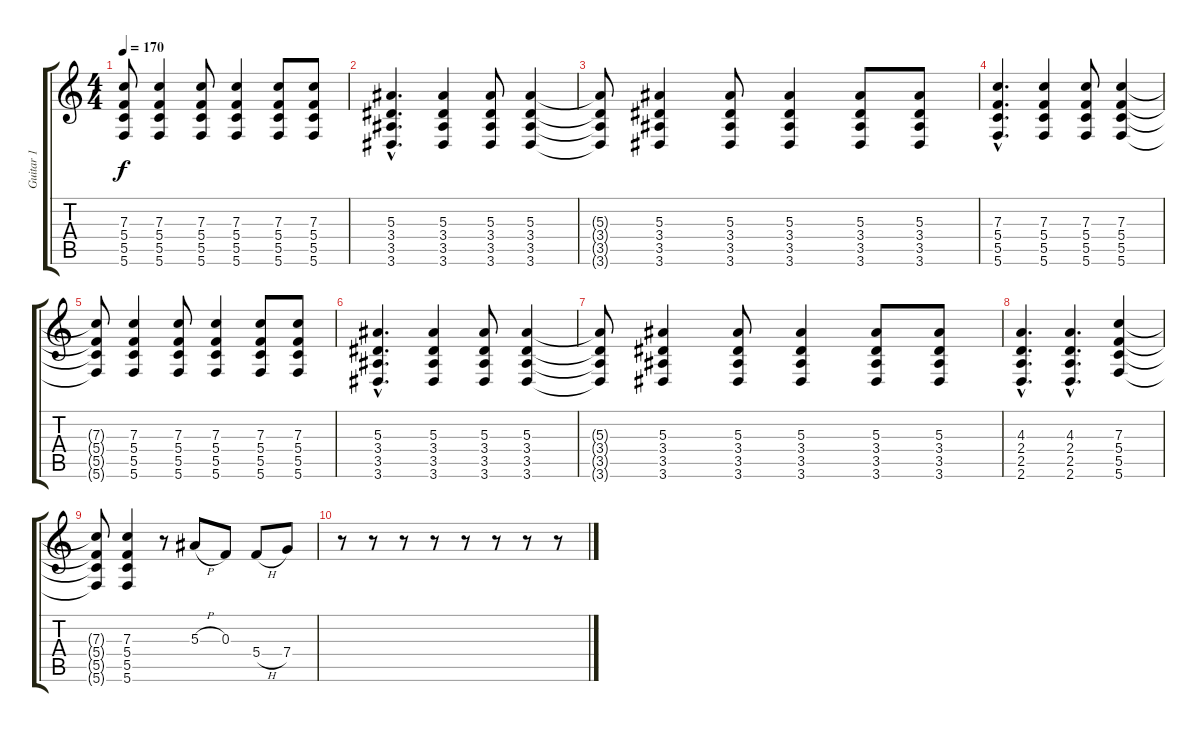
\track ("Guitar 1" "Guitar 1") {instrument distortionguitar}
\staff {score tabs}
\tuning (D4 A3 F3 C3 G2 C2) {hide}
\ts (4 4)
\tempo 170
\clef g2
\ks c
(7.3{t} 5.4{t} 5.5{t} 5.6{t}).8{dy f} (7.3 5.4 5.5 5.6).4 (7.3 5.4 5.5 5.6).8 (7.3 5.4 5.5 5.6).4 (7.3 5.4 5.5 5.6).8 (7.3 5.4 5.5 5.6).8 |
(5.3{hac} 3.4{hac} 3.5{hac} 3.6{hac}).4{d} (5.3 3.4 3.5 3.6).4 (5.3 3.4 3.5 3.6).8 (5.3 3.4 3.5 3.6).4 |
(5.3{t} 3.4{t} 3.5{t} 3.6{t}).8 (5.3 3.4 3.5 3.6).4 (5.3 3.4 3.5 3.6).8 (5.3 3.4 3.5 3.6).4 (5.3 3.4 3.5 3.6).8 (5.3 3.4 3.5 3.6).8 |
(7.3{hac} 5.4{hac} 5.5{hac} 5.6{hac}).4{d} (7.3 5.4 5.5 5.6).4 (7.3 5.4 5.5 5.6).8 (7.3 5.4 5.5 5.6).4 |
(7.3{t} 5.4{t} 5.5{t} 5.6{t}).8 (7.3 5.4 5.5 5.6).4 (7.3 5.4 5.5 5.6).8 (7.3 5.4 5.5 5.6).4 (7.3 5.4 5.5 5.6).8 (7.3 5.4 5.5 5.6).8 |
(5.3{hac} 3.4{hac} 3.5{hac} 3.6{hac}).4{d} (5.3 3.4 3.5 3.6).4 (5.3 3.4 3.5 3.6).8 (5.3 3.4 3.5 3.6).4 |
(5.3{t} 3.4{t} 3.5{t} 3.6{t}).8 (5.3 3.4 3.5 3.6).4 (5.3 3.4 3.5 3.6).8 (5.3 3.4 3.5 3.6).4 (5.3 3.4 3.5 3.6).8 (5.3 3.4 3.5 3.6).8 |
(4.3{hac} 2.4{hac} 2.5{hac} 2.6{hac}).4{d} (4.3{hac} 2.4{hac} 2.5{hac} 2.6{hac}).4{d} (7.3 5.4 5.5 5.6).4 |
(7.3{t} 5.4{t} 5.5{t} 5.6{t}).8 (7.3 5.4 5.5 5.6).4 r.8 5.3{h}.8 0.3.8 5.4{h}.8 7.4.8 |
r.8{txt ""} r.8 r.8 r.8 r.8 r.8 r.8 r.8
